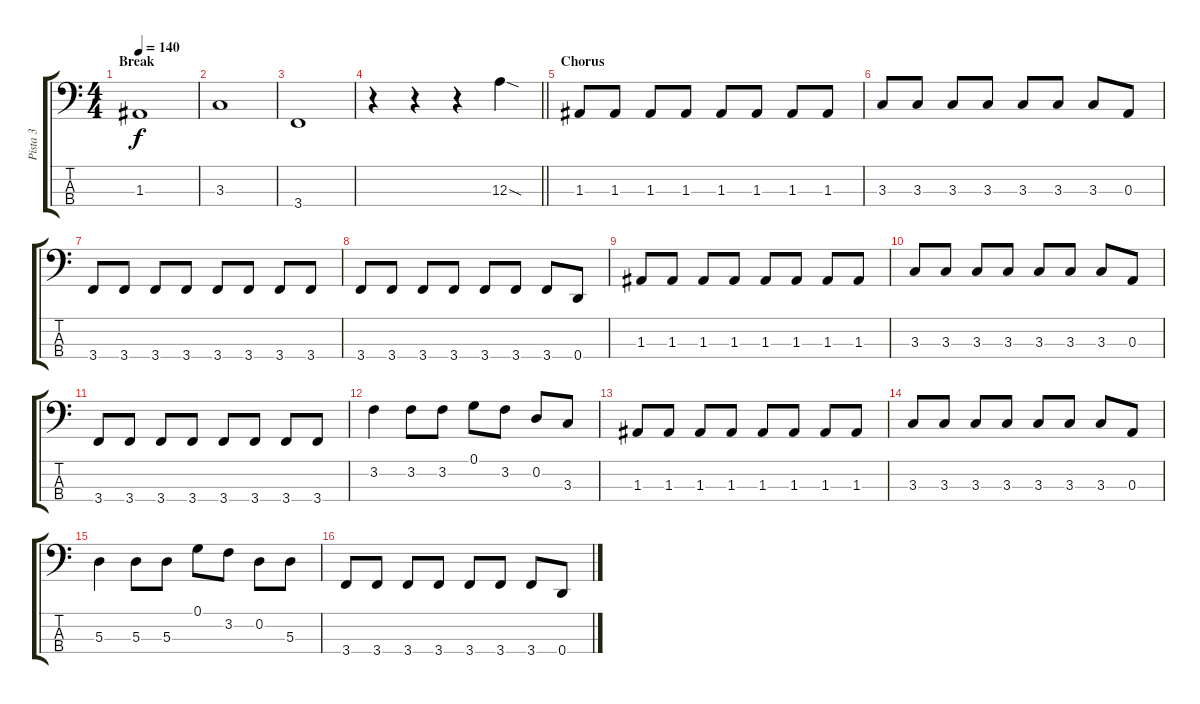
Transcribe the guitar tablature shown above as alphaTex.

\track ("Pista 3" "Pista 3") {instrument electricbassfinger}
\staff {score tabs}
\tuning (G2 D2 A1 D1) {hide}
\ts (4 4)
\section ("" "Break")
\tempo 140
\clef f4
\ks c
1.3.1{dy f} |
3.3.1 |
3.4.1 |
\barLineRight lightlight
r.4 r.4 r.4 12.3{sod}.4 |
\section ("" "Chorus")
1.3.8 1.3.8 1.3.8 1.3.8 1.3.8 1.3.8 1.3.8 1.3.8 |
3.3.8 3.3.8 3.3.8 3.3.8 3.3.8 3.3.8 3.3.8 0.3.8 |
3.4.8 3.4.8 3.4.8 3.4.8 3.4.8 3.4.8 3.4.8 3.4.8 |
3.4.8 3.4.8 3.4.8 3.4.8 3.4.8 3.4.8 3.4.8 0.4.8 |
1.3.8 1.3.8 1.3.8 1.3.8 1.3.8 1.3.8 1.3.8 1.3.8 |
3.3.8 3.3.8 3.3.8 3.3.8 3.3.8 3.3.8 3.3.8 0.3.8 |
3.4.8 3.4.8 3.4.8 3.4.8 3.4.8 3.4.8 3.4.8 3.4.8 |
3.2.4 3.2.8 3.2.8 0.1.8 3.2.8 0.2.8 3.3.8 |
1.3.8 1.3.8 1.3.8 1.3.8 1.3.8 1.3.8 1.3.8 1.3.8 |
3.3.8 3.3.8 3.3.8 3.3.8 3.3.8 3.3.8 3.3.8 0.3.8 |
5.3.4 5.3.8 5.3.8 0.1.8 3.2.8 0.2.8 5.3.8 |
3.4.8 3.4.8 3.4.8 3.4.8 3.4.8 3.4.8 3.4.8 0.4.8
